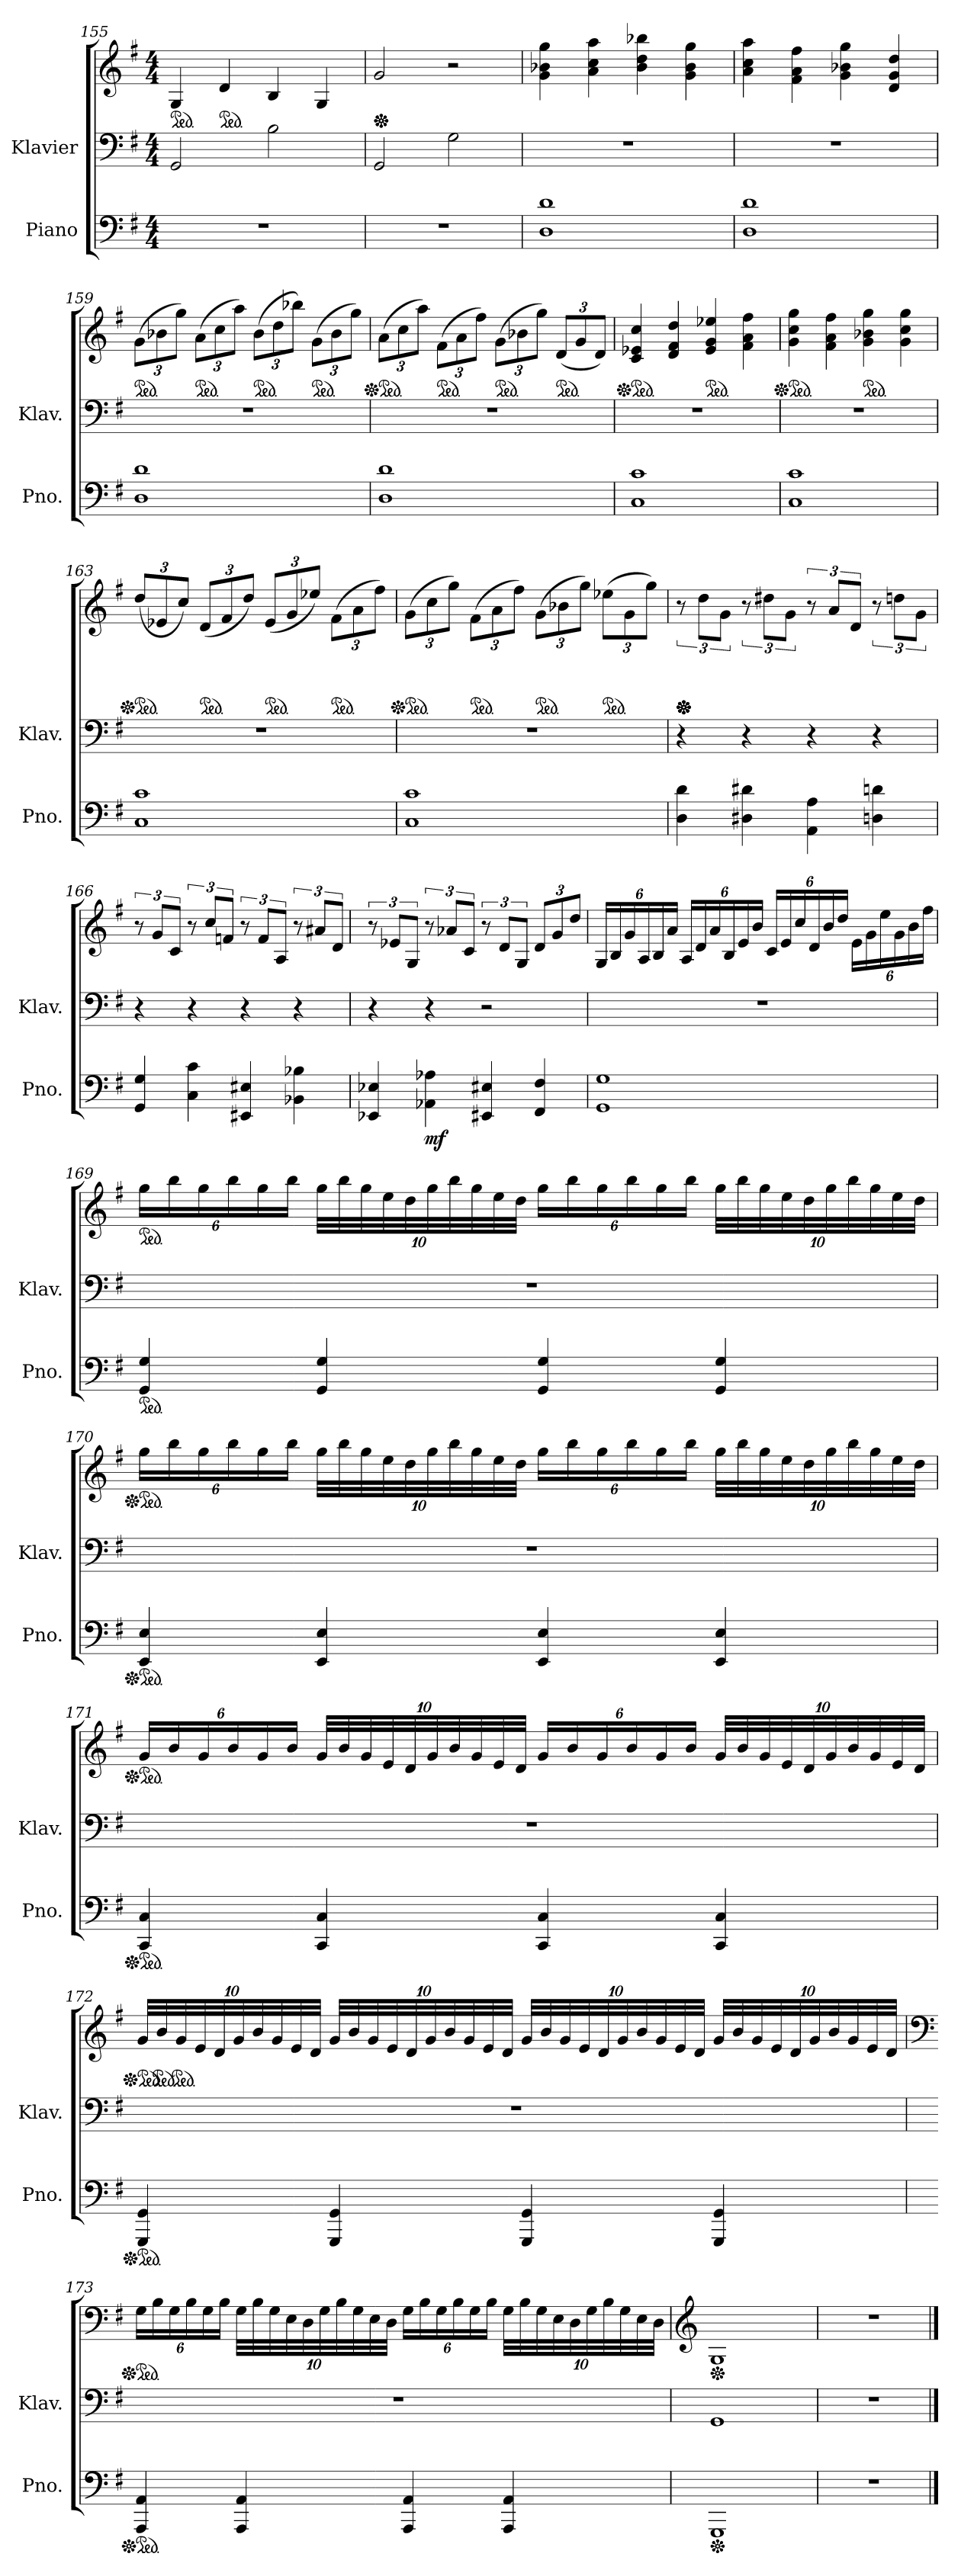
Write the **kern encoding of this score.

**kern	**dynam	**kern	**kern
*part2	*part2	*part1	*part1
*staff3	*staff3	*staff2	*staff1
*I"Piano	*	*I"Klavier	*
*I'Pno.	*	*I'Klav.	*
*clefF4	*	*clefF4	*clefG2
*k[f#]	*	*k[f#]	*k[f#]
*M4/4	*	*M4/4	*M4/4
*	*	*	*ped
=155	=155	=155	=155
1r	.	2GG/	4G/
*	*	*	*ped
.	.	.	4d/
.	.	2B\	4B/
.	.	.	4G/
=156	=156	=156	=156
*	*	*	*Xped
*	*	*	*Xped
1r	.	2GG/	2g/
.	.	2G\	2r
=157	=157	=157	=157
*	*	*	*MM80
1D 1d	.	1r	4g\ 4b-X\ 4gg\
.	.	.	4a\ 4cc\ 4aa\
.	.	.	4b-\ 4dd\ 4bb-X\
.	.	.	4g\ 4b-\ 4gg\
=158	=158	=158	=158
1D 1d	.	1r	4a\ 4cc\ 4aa\
.	.	.	4f#\ 4a\ 4ff#\
.	.	.	4g\ 4b-X\ 4gg\
.	.	.	4d/ 4g/ 4dd/
!!LO:LB:g=z
=159	=159	=159	=159
*	*	*	*ped
*	*	*	*Xbrackettup
1D 1d	.	1r	(>12g\L
.	.	.	12b-X\
.	.	.	12gg\J)
*	*	*	*ped
.	.	.	(>12a\L
.	.	.	12cc\
.	.	.	12aa\J)
*	*	*	*ped
.	.	.	(>12b-\L
.	.	.	12dd\
.	.	.	12bb-X\J)
*	*	*	*ped
.	.	.	(>12g\L
.	.	.	12b-\
.	.	.	12gg\J)
=160	=160	=160	=160
*	*	*	*Xped
*	*	*	*Xped
*	*	*	*Xped
*	*	*	*Xped
*	*	*	*ped
1D 1d	.	1r	(>12a\L
.	.	.	12cc\
.	.	.	12aa\J)
*	*	*	*ped
.	.	.	(>12f#\L
.	.	.	12a\
.	.	.	12ff#\J)
*	*	*	*ped
.	.	.	(>12g\L
.	.	.	12b-X\
.	.	.	12gg\J)
*	*	*	*ped
.	.	.	(<12d/L
.	.	.	12g/
.	.	.	12d/J)
=161	=161	=161	=161
*	*	*	*Xped
*	*	*	*Xped
*	*	*	*Xped
*	*	*	*Xped
*	*	*	*ped
1C 1c	.	1r	4c/ 4e-X/ 4cc/
.	.	.	4d/ 4f#/ 4dd/
*	*	*	*ped
.	.	.	4e-/ 4g/ 4ee-X/
.	.	.	4f#\ 4a\ 4ff#\
=162	=162	=162	=162
*	*	*	*Xped
*	*	*	*Xped
*	*	*	*ped
1C 1c	.	1r	4g\ 4cc\ 4gg\
.	.	.	4f#\ 4a\ 4ff#\
*	*	*	*ped
.	.	.	4g\ 4b-X\ 4gg\
.	.	.	4g\ 4cc\ 4gg\
!!LO:LB:g=z
=163	=163	=163	=163
*	*	*	*Xped
*	*	*	*Xped
*	*	*	*ped
1C 1c	.	1r	(<12dd/L
.	.	.	12e-X/
.	.	.	12cc/J)
*	*	*	*ped
.	.	.	(<12d/L
.	.	.	12f#/
.	.	.	12dd/J)
*	*	*	*ped
.	.	.	(<12e-/L
.	.	.	12g/
.	.	.	12ee-X/J)
*	*	*	*ped
.	.	.	(>12f#\L
.	.	.	12a\
.	.	.	12ff#\J)
=164	=164	=164	=164
*	*	*	*Xped
*	*	*	*Xped
*	*	*	*Xped
*	*	*	*Xped
*	*	*	*ped
1C 1c	.	1r	(>12g\L
.	.	.	12cc\
.	.	.	12gg\J)
*	*	*	*ped
.	.	.	(>12f#\L
.	.	.	12a\
.	.	.	12ff#\J)
*	*	*	*ped
.	.	.	(>12g\L
.	.	.	12b-X\
.	.	.	12gg\J)
*	*	*	*ped
.	.	.	(>12ee-X\L
.	.	.	12g\
.	.	.	12gg\J)
=165	=165	=165	=165
*	*	*	*Xped
*	*	*	*Xped
*	*	*	*Xped
*	*	*	*Xped
*	*	*	*brackettup
4D\ 4d\	.	4r	12r
.	.	.	12dd\L
.	.	.	12g\J
4D#X\ 4d#X\	.	4r	12r
.	.	.	12dd#X\L
.	.	.	12g\J
4AA\ 4A\	.	4r	12r
.	.	.	12a/L
.	.	.	12d/J
4Dn\ 4dn\	.	4r	12r
.	.	.	12ddn\L
.	.	.	12g\J
!!LO:LB:g=z
=166	=166	=166	=166
4GG/ 4G/	.	4r	12r
.	.	.	12g/L
.	.	.	12c/J
4C\ 4c\	.	4r	12r
.	.	.	12cc/L
.	.	.	12fn/J
4EE#X/ 4E#X/	.	4r	12r
.	.	.	12f/L
.	.	.	12A/J
4BB-X\ 4B-X\	.	4r	12r
.	.	.	12a#X/L
.	.	.	12d/J
=167	=167	=167	=167
4EE-X/ 4E-X/	.	4r	12r
.	.	.	12e-X/L
.	.	.	12G/J
!	!LO:DY:b	!	!
4AA-X\ 4A-X\	mf	4r	12r
.	.	.	12a-X/L
.	.	.	12c/J
4EE#X/ 4E#X/	.	2r	12r
.	.	.	12d/L
.	.	.	12G/J
*	*	*	*Xbrackettup
4FF#/ 4F#/	.	.	12d/L
.	.	.	12g/
.	.	.	12dd/J
!!LO:PB:g=z
=168	=168	=168	=168
1GG 1G	.	1r	24G/LL
.	.	.	24B/
.	.	.	24g/
.	.	.	24A/
.	.	.	24B/
.	.	.	24a/JJ
.	.	.	24A/LL
.	.	.	24d/
.	.	.	24a/
.	.	.	24B/
.	.	.	24e/
.	.	.	24b/JJ
.	.	.	24c/LL
.	.	.	24e/
.	.	.	24cc/
.	.	.	24d/
.	.	.	24b/
.	.	.	24dd/JJ
.	.	.	24e\LL
.	.	.	24g\
.	.	.	24ee\
.	.	.	24g\
.	.	.	24b\
.	.	.	24ff#\JJ
!!LO:LB:g=z
=169	=169	=169	=169
*ped	*	*	*
*	*	*	*ped
4GG/ 4G/	.	1r	24gg\LL
.	.	.	24bb\
.	.	.	24gg\
.	.	.	24bb\
.	.	.	24gg\
.	.	.	24bb\JJ
4GG/ 4G/	.	.	40gg\LLL
.	.	.	40bb\
.	.	.	40gg\
.	.	.	40ee\
.	.	.	40dd\
.	.	.	40gg\
.	.	.	40bb\
.	.	.	40gg\
.	.	.	40ee\
.	.	.	40dd\JJJ
4GG/ 4G/	.	.	24gg\LL
.	.	.	24bb\
.	.	.	24gg\
.	.	.	24bb\
.	.	.	24gg\
.	.	.	24bb\JJ
4GG/ 4G/	.	.	40gg\LLL
.	.	.	40bb\
.	.	.	40gg\
.	.	.	40ee\
.	.	.	40dd\
.	.	.	40gg\
.	.	.	40bb\
.	.	.	40gg\
.	.	.	40ee\
.	.	.	40dd\JJJ
!!LO:LB:g=z
=170	=170	=170	=170
*Xped	*	*	*
*ped	*	*	*
*	*	*	*Xped
*	*	*	*ped
4EE/ 4E/	.	1r	24gg\LL
.	.	.	24bb\
.	.	.	24gg\
.	.	.	24bb\
.	.	.	24gg\
.	.	.	24bb\JJ
4EE/ 4E/	.	.	40gg\LLL
.	.	.	40bb\
.	.	.	40gg\
.	.	.	40ee\
.	.	.	40dd\
.	.	.	40gg\
.	.	.	40bb\
.	.	.	40gg\
.	.	.	40ee\
.	.	.	40dd\JJJ
4EE/ 4E/	.	.	24gg\LL
.	.	.	24bb\
.	.	.	24gg\
.	.	.	24bb\
.	.	.	24gg\
.	.	.	24bb\JJ
4EE/ 4E/	.	.	40gg\LLL
.	.	.	40bb\
.	.	.	40gg\
.	.	.	40ee\
.	.	.	40dd\
.	.	.	40gg\
.	.	.	40bb\
.	.	.	40gg\
.	.	.	40ee\
.	.	.	40dd\JJJ
!!LO:LB:g=z
=171	=171	=171	=171
*Xped	*	*	*
*ped	*	*	*
*	*	*	*Xped
*	*	*	*ped
4CC/ 4C/	.	1r	24g/LL
.	.	.	24b/
.	.	.	24g/
.	.	.	24b/
.	.	.	24g/
.	.	.	24b/JJ
4CC/ 4C/	.	.	40g/LLL
.	.	.	40b/
.	.	.	40g/
.	.	.	40e/
.	.	.	40d/
.	.	.	40g/
.	.	.	40b/
.	.	.	40g/
.	.	.	40e/
.	.	.	40d/JJJ
4CC/ 4C/	.	.	24g/LL
.	.	.	24b/
.	.	.	24g/
.	.	.	24b/
.	.	.	24g/
.	.	.	24b/JJ
4CC/ 4C/	.	.	40g/LLL
.	.	.	40b/
.	.	.	40g/
.	.	.	40e/
.	.	.	40d/
.	.	.	40g/
.	.	.	40b/
.	.	.	40g/
.	.	.	40e/
.	.	.	40d/JJJ
!!LO:LB:g=z
=172	=172	=172	=172
*Xped	*	*	*
*ped	*	*	*
*	*	*	*Xped
*	*	*	*ped
4GGG/ 4GG/	.	1r	40g/LLL
*	*	*	*ped
.	.	.	40b/
*	*	*	*ped
.	.	.	40g/
.	.	.	40e/
.	.	.	40d/
.	.	.	40g/
.	.	.	40b/
.	.	.	40g/
.	.	.	40e/
.	.	.	40d/JJJ
4GGG/ 4GG/	.	.	40g/LLL
.	.	.	40b/
.	.	.	40g/
.	.	.	40e/
.	.	.	40d/
.	.	.	40g/
.	.	.	40b/
.	.	.	40g/
.	.	.	40e/
.	.	.	40d/JJJ
4GGG/ 4GG/	.	.	40g/LLL
.	.	.	40b/
.	.	.	40g/
.	.	.	40e/
.	.	.	40d/
.	.	.	40g/
.	.	.	40b/
.	.	.	40g/
.	.	.	40e/
.	.	.	40d/JJJ
4GGG/ 4GG/	.	.	40g/LLL
.	.	.	40b/
.	.	.	40g/
.	.	.	40e/
.	.	.	40d/
.	.	.	40g/
.	.	.	40b/
.	.	.	40g/
.	.	.	40e/
.	.	.	40d/JJJ
!!LO:PB:g=z
=173	=173	=173	=173
*	*	*	*clefF4
*Xped	*	*	*
*ped	*	*	*
*	*	*	*Xped
*	*	*	*Xped
*	*	*	*Xped
*	*	*	*ped
4AAA/ 4AA/	.	1r	24G\LL
.	.	.	24B\
.	.	.	24G\
.	.	.	24B\
.	.	.	24G\
.	.	.	24B\JJ
4AAA/ 4AA/	.	.	40G\LLL
.	.	.	40B\
.	.	.	40G\
.	.	.	40E\
.	.	.	40D\
.	.	.	40G\
.	.	.	40B\
.	.	.	40G\
.	.	.	40E\
.	.	.	40D\JJJ
4AAA/ 4AA/	.	.	24G\LL
.	.	.	24B\
.	.	.	24G\
.	.	.	24B\
.	.	.	24G\
.	.	.	24B\JJ
4AAA/ 4AA/	.	.	40G\LLL
.	.	.	40B\
.	.	.	40G\
.	.	.	40E\
.	.	.	40D\
.	.	.	40G\
.	.	.	40B\
.	.	.	40G\
.	.	.	40E\
.	.	.	40D\JJJ
=174	=174	=174	=174
*	*	*	*clefG2
*Xped	*	*	*
*	*	*	*Xped
1GGG	.	1GG	1G
=175	=175	=175	=175
1r	.	1r	1r
==	==	==	==
*-	*-	*-	*-
